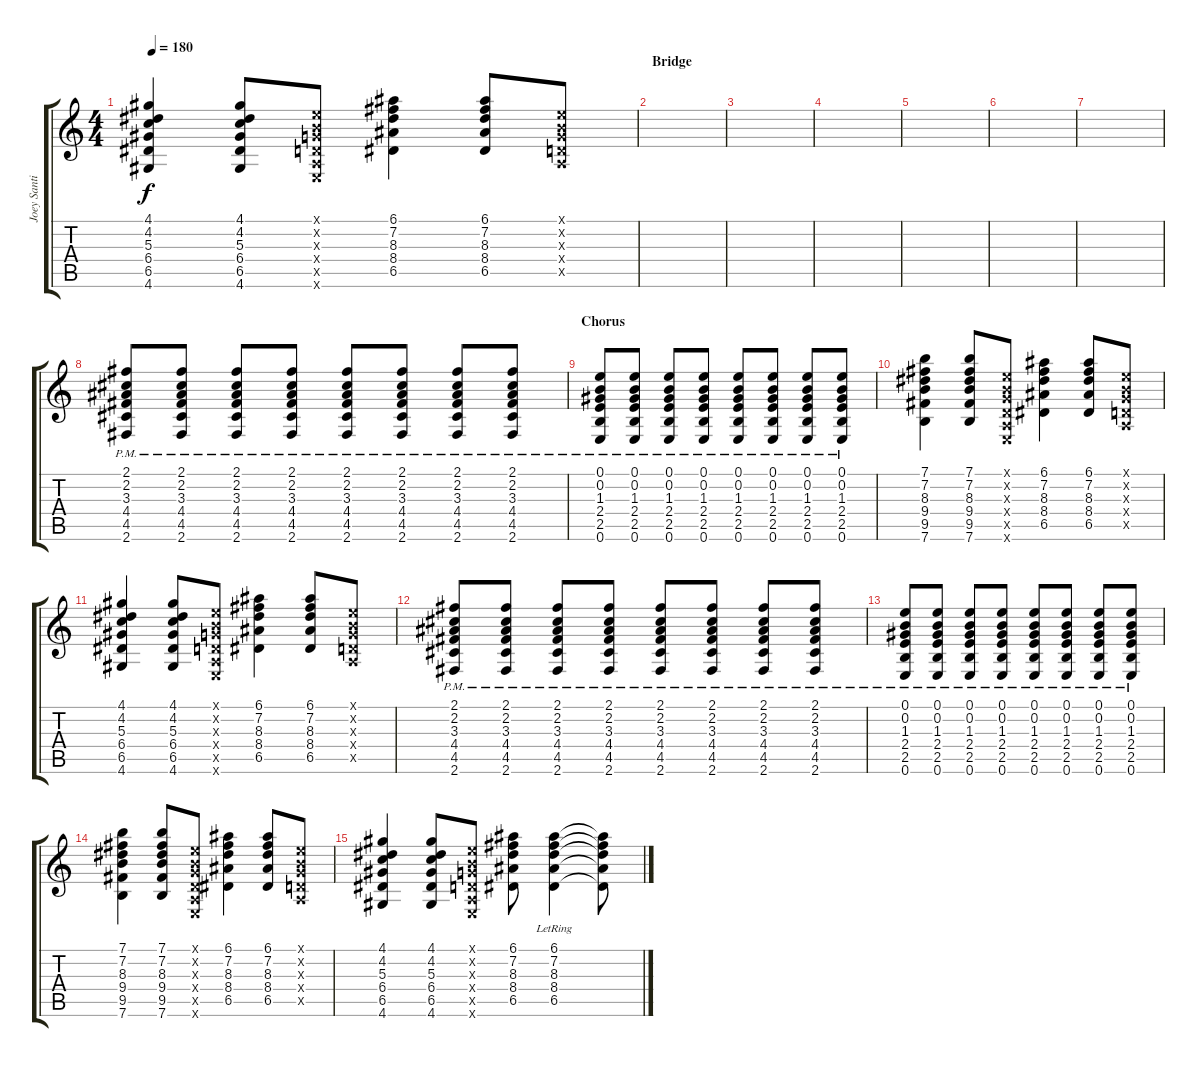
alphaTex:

\track ("Joey Santiago" "Joey Santi") {instrument overdrivenguitar}
\staff {score tabs}
\tuning (E4 B3 G3 D3 A2 E2) {hide}
\ts (4 4)
\tempo 180
\clef g2
\ks c
(4.1 4.2 5.3 6.4 6.5 4.6).4{dy f} (4.1 4.2 5.3 6.4 6.5 4.6).8 (0.1{x} 0.2{x} 0.3{x} 0.4{x} 0.5{x} 0.6{x}).8 (6.1 7.2 8.3 8.4 6.5).4 (6.1 7.2 8.3 8.4 6.5).8 (0.1{x} 0.2{x} 0.3{x} 0.4{x} 0.5{x}).8 |
\section ("" "Bridge")
|
|
|
|
|
|
(2.1 2.2 3.3 4.4 4.5{pm} 2.6{pm}).8 (2.1 2.2 3.3 4.4 4.5 2.6{pm}).8 (2.1 2.2 3.3 4.4 4.5 2.6{pm}).8 (2.1 2.2 3.3 4.4 4.5 2.6{pm}).8 (2.1 2.2 3.3 4.4 4.5 2.6{pm}).8 (2.1 2.2 3.3 4.4 4.5 2.6{pm}).8 (2.1 2.2 3.3 4.4 4.5 2.6{pm}).8 (2.1 2.2 3.3 4.4 4.5 2.6{pm}).8 |
\section ("" "Chorus")
(0.1 0.2 1.3 2.4 2.5 0.6{pm}).8 (0.1 0.2 1.3 2.4 2.5 0.6{pm}).8 (0.1 0.2 1.3 2.4 2.5 0.6{pm}).8 (0.1 0.2 1.3 2.4 2.5 0.6{pm}).8 (0.1 0.2 1.3 2.4 2.5 0.6{pm}).8 (0.1 0.2 1.3 2.4 2.5 0.6{pm}).8 (0.1 0.2 1.3 2.4 2.5 0.6{pm}).8 (0.1 0.2 1.3 2.4 2.5 0.6{pm}).8 |
(7.1 7.2 8.3 9.4 9.5 7.6).4 (7.1 7.2 8.3 9.4 9.5 7.6).8 (0.1{x} 0.2{x} 0.3{x} 0.4{x} 0.5{x} 0.6{x}).8 (6.1 7.2 8.3 8.4 6.5).4 (6.1 7.2 8.3 8.4 6.5).8 (0.1{x} 0.2{x} 0.3{x} 0.4{x} 0.5{x}).8 |
(4.1 4.2 5.3 6.4 6.5 4.6).4 (4.1 4.2 5.3 6.4 6.5 4.6).8 (0.1{x} 0.2{x} 0.3{x} 0.4{x} 0.5{x} 0.6{x}).8 (6.1 7.2 8.3 8.4 6.5).4 (6.1 7.2 8.3 8.4 6.5).8 (0.1{x} 0.2{x} 0.3{x} 0.4{x} 0.5{x}).8 |
(2.1 2.2 3.3 4.4 4.5{pm} 2.6{pm}).8 (2.1 2.2 3.3 4.4 4.5 2.6{pm}).8 (2.1 2.2 3.3 4.4 4.5 2.6{pm}).8 (2.1 2.2 3.3 4.4 4.5 2.6{pm}).8 (2.1 2.2 3.3 4.4 4.5 2.6{pm}).8 (2.1 2.2 3.3 4.4 4.5 2.6{pm}).8 (2.1 2.2 3.3 4.4 4.5 2.6{pm}).8 (2.1 2.2 3.3 4.4 4.5 2.6{pm}).8 |
(0.1 0.2 1.3 2.4 2.5 0.6{pm}).8 (0.1 0.2 1.3 2.4 2.5 0.6{pm}).8 (0.1 0.2 1.3 2.4 2.5 0.6{pm}).8 (0.1 0.2 1.3 2.4 2.5 0.6{pm}).8 (0.1 0.2 1.3 2.4 2.5 0.6{pm}).8 (0.1 0.2 1.3 2.4 2.5 0.6{pm}).8 (0.1 0.2 1.3 2.4 2.5 0.6{pm}).8 (0.1 0.2 1.3 2.4 2.5 0.6{pm}).8 |
(7.1 7.2 8.3 9.4 9.5 7.6).4 (7.1 7.2 8.3 9.4 9.5 7.6).8 (0.1{x} 0.2{x} 0.3{x} 0.4{x} 0.5{x} 0.6{x}).8 (6.1 7.2 8.3 8.4 6.5).4 (6.1 7.2 8.3 8.4 6.5).8 (0.1{x} 0.2{x} 0.3{x} 0.4{x} 0.5{x}).8 |
(4.1 4.2 5.3 6.4 6.5 4.6).4 (4.1 4.2 5.3 6.4 6.5 4.6).8 (0.1{x} 0.2{x} 0.3{x} 0.4{x} 0.5{x} 0.6{x}).8 (6.1 7.2 8.3 8.4 6.5).8 (6.1{lr} 7.2{lr} 8.3{lr} 8.4{lr} 6.5{lr}).4 (6.1{t} 7.2{t} 8.3{t} 8.4{t} 6.5{t}).8
